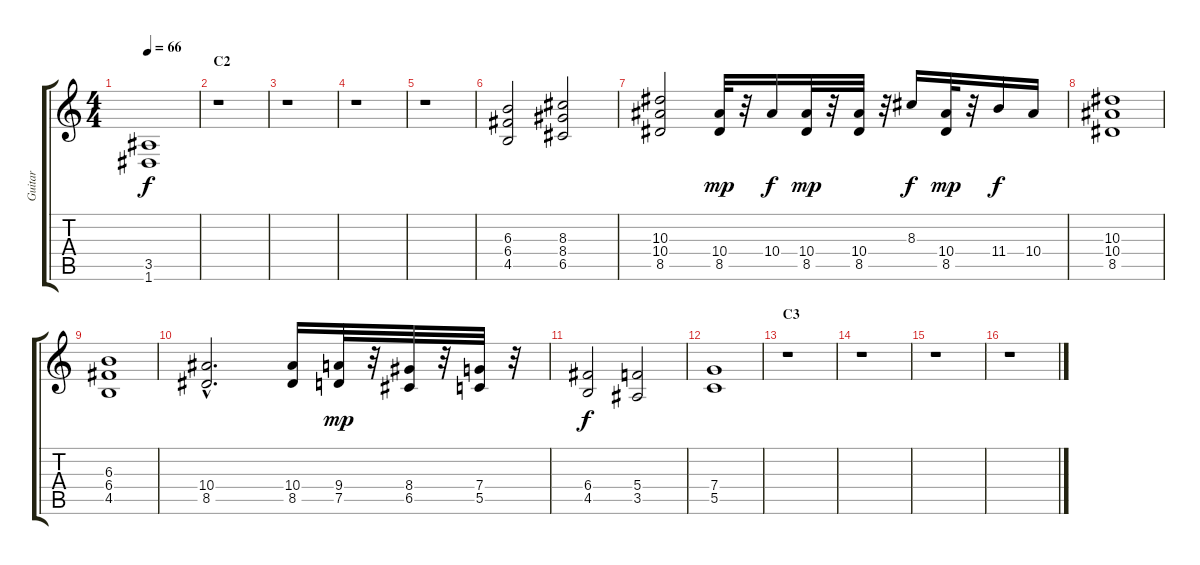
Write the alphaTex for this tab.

\track ("Guitar" "Guitar") {instrument distortionguitar}
\staff {score tabs}
\tuning (D4 A3 F3 C3 G2 D2) {hide}
\ts (4 4)
\tempo 66
\clef g2
\ks c
(3.5 1.6).1{dy f} |
\section ("" "C2")
r.1 |
r.1 |
r.1 |
r.1 |
(6.3 6.4 4.5).2 (8.3 8.4 6.5).2 |
(10.3 10.4 8.5).2 (10.4 8.5).32{dy mp} r.32 10.4.16{dy f} (10.4 8.5).32{dy mp} r.32 (10.4 8.5).32 r.32 8.3.16{dy f} (10.4 8.5).32{dy mp} r.32 11.4.16{dy f} 10.4.16 |
(10.3 10.4 8.5).1 |
(6.3 6.4 4.5).1 |
(10.4{hac} 8.5{hac}).2{d} (10.4 8.5).16 (9.4 7.5).32{dy mp} r.32 (8.4 6.5).32 r.32 (7.4 5.5).32 r.32 |
(6.4 4.5).2{dy f} (5.4 3.5).2 |
(7.4 5.5).1 |
\section ("" "C3")
r.1 |
r.1 |
r.1 |
r.1
